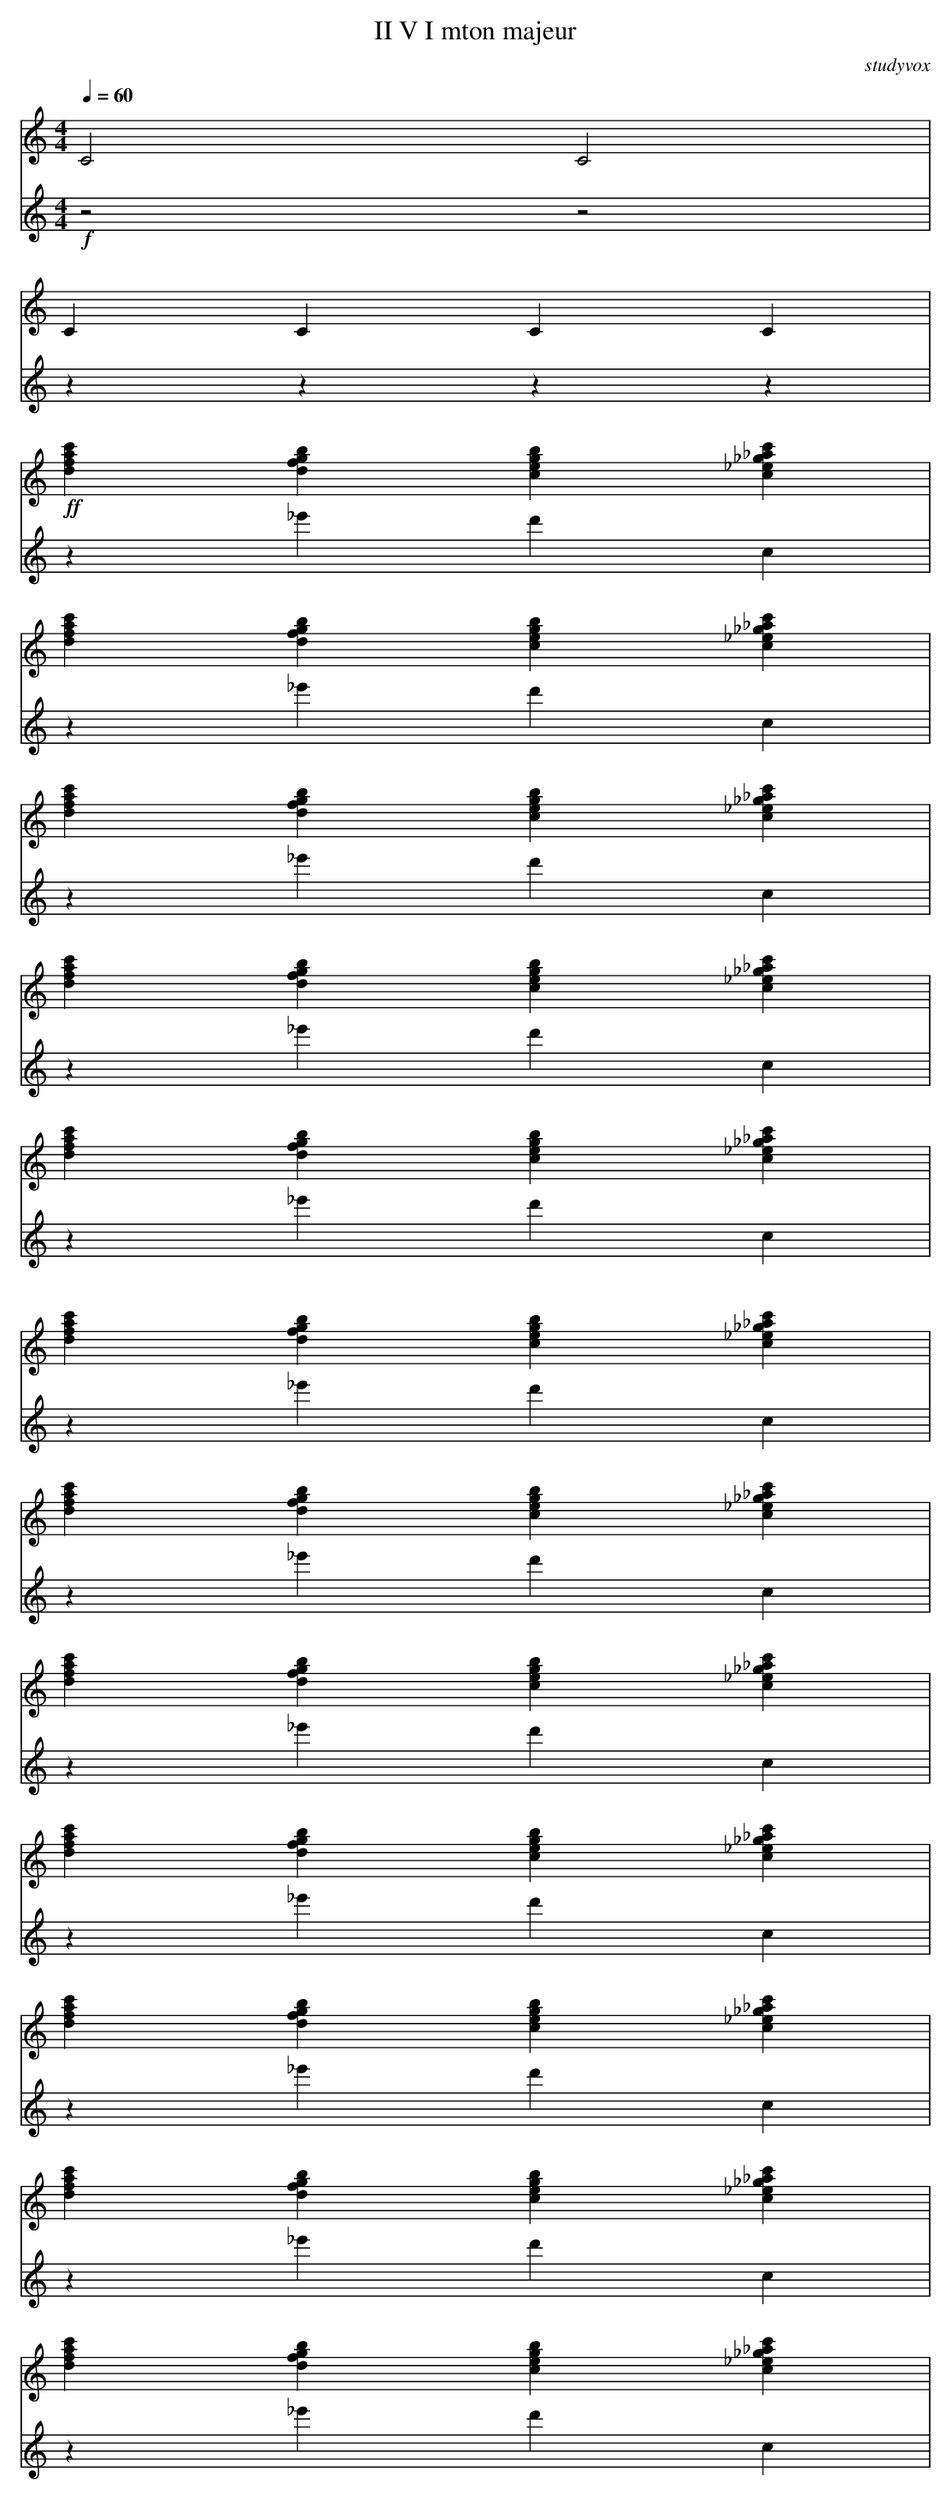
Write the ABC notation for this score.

X:1
T: II V I mton majeur
O:studyvox
M:4/4
L: 1/4
Q:1/4=60
K:C
V:2
 C2 C2 |
C C C C |
!ff!
[dfac'] [dfgb] [cegb] [c_e_g_ac'] |
[dfac'] [dfgb] [cegb] [c_e_g_ac'] |
[dfac'] [dfgb] [cegb] [c_e_g_ac'] |
[dfac'] [dfgb] [cegb] [c_e_g_ac'] |
[dfac'] [dfgb] [cegb] [c_e_g_ac'] |
[dfac'] [dfgb] [cegb] [c_e_g_ac'] |
[dfac'] [dfgb] [cegb] [c_e_g_ac'] |
[dfac'] [dfgb] [cegb] [c_e_g_ac'] |
[dfac'] [dfgb] [cegb] [c_e_g_ac'] |
[dfac'] [dfgb] [cegb] [c_e_g_ac'] |
[dfac'] [dfgb] [cegb] [c_e_g_ac'] |
[dfac'] [dfgb] [cegb] [c_e_g_ac'] |
V:1
!f!
z2 z2 |
z z z z |
z _e' d' c |
z _e' d' c |
z _e' d' c |
z _e' d' c |
z _e' d' c |
z _e' d' c |
z _e' d' c |
z _e' d' c |
z _e' d' c |
z _e' d' c |
z _e' d' c |
z _e' d' c |
